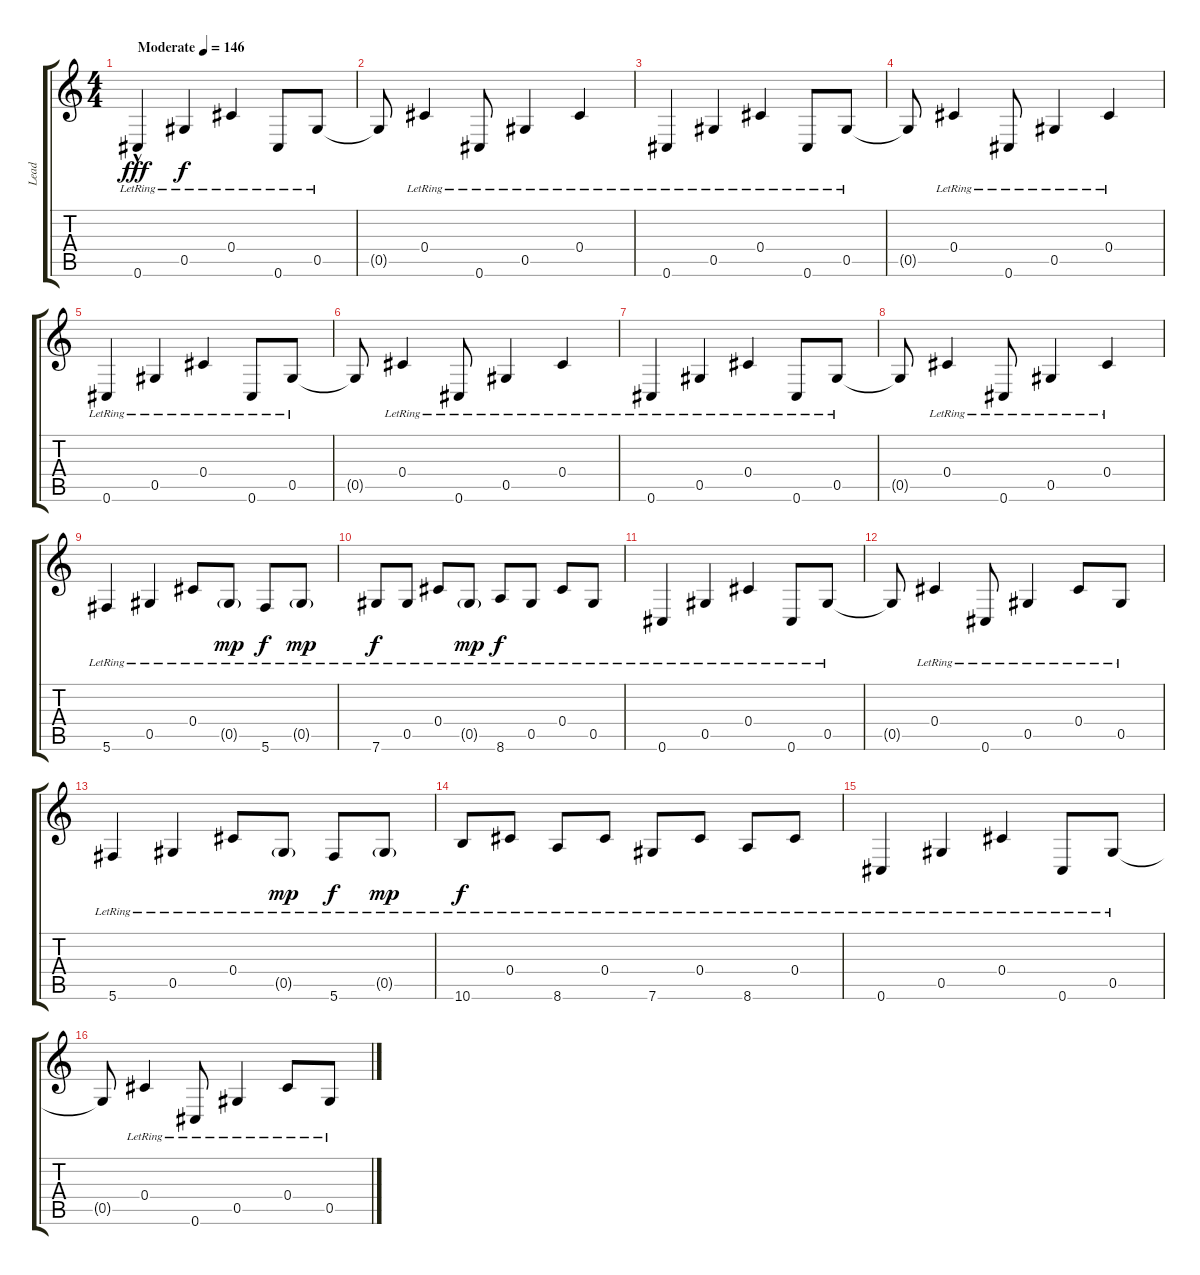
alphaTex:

\track ("Lead" "Lead") {instrument electricguitarclean}
\staff {score tabs}
\tuning (Eb4 Bb3 Gb3 Db3 Ab2 Db2) {hide}
\ts (4 4)
\tempo (146 "Moderate")
\clef g2
\ks c
0.6{hac lr}.4{dy fff instrument electricguitarclean} 0.5{lr}.4{dy f} 0.4{lr}.4 0.6{lr}.8 0.5{lr}.8 |
0.5{t}.8 0.4{lr}.4 0.6{lr}.8 0.5{lr}.4 0.4{lr}.4 |
0.6{lr}.4 0.5{lr}.4 0.4{lr}.4 0.6{lr}.8 0.5{lr}.8 |
0.5{t}.8 0.4{lr}.4 0.6{lr}.8 0.5{lr}.4 0.4{lr}.4 |
0.6{lr}.4 0.5{lr}.4 0.4{lr}.4 0.6{lr}.8 0.5{lr}.8 |
0.5{t}.8 0.4{lr}.4 0.6{lr}.8 0.5{lr}.4 0.4{lr}.4 |
0.6{lr}.4 0.5{lr}.4 0.4{lr}.4 0.6{lr}.8 0.5{lr}.8 |
0.5{t}.8 0.4{lr}.4 0.6{lr}.8 0.5{lr}.4 0.4{lr}.4 |
5.6{lr}.4 0.5{lr}.4 0.4{lr}.8 0.5{g lr}.8{dy mp} 5.6{lr}.8{dy f} 0.5{g lr}.8{dy mp} |
7.6{lr}.8{dy f} 0.5{lr}.8 0.4{lr}.8 0.5{g lr}.8{dy mp} 8.6{lr}.8{dy f} 0.5{lr}.8 0.4{lr}.8 0.5{lr}.8 |
0.6{lr}.4 0.5{lr}.4 0.4{lr}.4 0.6{lr}.8 0.5{lr}.8 |
0.5{t}.8 0.4{lr}.4 0.6{lr}.8 0.5{lr}.4 0.4{lr}.8 0.5{lr}.8 |
5.6{lr}.4 0.5{lr}.4 0.4{lr}.8 0.5{g lr}.8{dy mp} 5.6{lr}.8{dy f} 0.5{g lr}.8{dy mp} |
10.6{lr}.8{dy f} 0.4{lr}.8 8.6{lr}.8 0.4{lr}.8 7.6{lr}.8 0.4{lr}.8 8.6{lr}.8 0.4{lr}.8 |
0.6{lr}.4 0.5{lr}.4 0.4{lr}.4 0.6{lr}.8 0.5{lr}.8 |
0.5{t}.8 0.4{lr}.4 0.6{lr}.8 0.5{lr}.4 0.4{lr}.8 0.5{lr}.8
